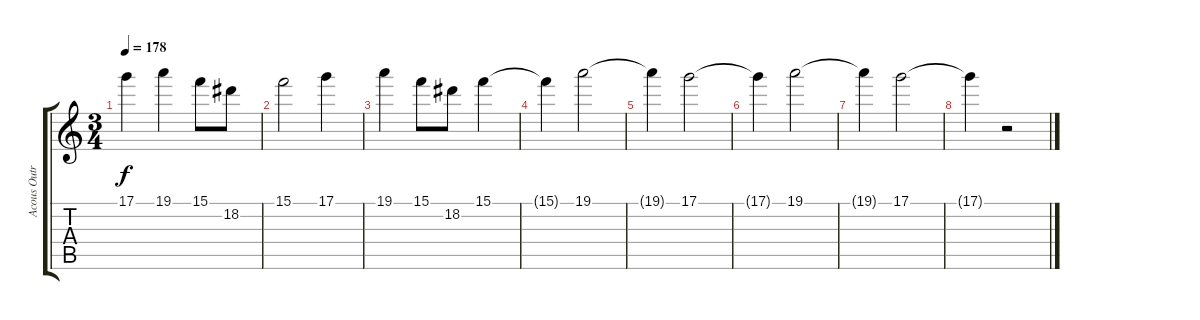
\track ("Acous Outro" "Acous Outr") {instrument acousticguitarnylon}
\staff {score tabs}
\tuning (D4 A3 F3 C3 G2 D2) {hide}
\ts (3 4)
\tempo 178
\clef g2
\ks c
17.1.4{dy f} 19.1.4 15.1.8 18.2.8 |
15.1.2 17.1.4 |
19.1.4 15.1.8 18.2.8 15.1.4 |
15.1{t}.4 19.1.2 |
19.1{t}.4 17.1.2{volume 0} |
17.1{t}.4 19.1.2 |
19.1{t}.4 17.1.2 |
17.1{t}.4 r.2
